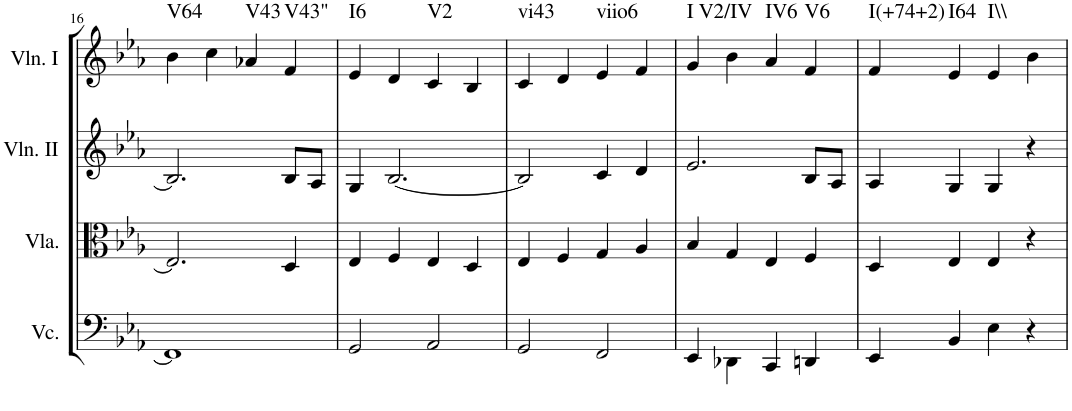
**kern	**kern	**kern	**kern	**harte
*part4	*part3	*part2	*part1	*part1
*staff4	*staff3	*staff2	*staff1	*
*I"Violoncello	*I"Viola	*I"Violin II	*I"Violin I	*
*I'Vc.	*I'Vla.	*I'Vln. II	*I'Vln. I	*
!!LO:PB:g=z
*clefF4	*clefC3	*clefG2	*clefG2	*
*k[b-e-a-]	*k[b-e-a-]	*k[b-e-a-]	*k[b-e-a-]	*
*M2/2	*M2/2	*M2/2	*M2/2	*
*met(c|)	*met(c|)	*met(c|)	*met(c|)	*
=16	=16	=16	=16	=16
!	!	!	!	!LO:H:kt=V64
1FF]	2.E-/]	2.B-/]	4b-\	N
.	.	.	4cc\	.
!	!	!	!	!LO:H:kt=V43
.	.	.	4a-X/	N
!	!	!	!	!LO:H:kt=V43"
.	4D/	8B-/L	4f/	N
.	.	8A-/J	.	.
=17	=17	=17	=17	=17
!	!	!	!	!LO:H:kt=I6
2GG/	4E-/	4G/	4e-/	N
.	4F/	[2.B-/	4d/	.
!	!	!	!	!LO:H:kt=V2
2AA-/	4E-/	.	4c/	N
.	4D/	.	4B-/	.
=18	=18	=18	=18	=18
!	!	!	!	!LO:H:kt=vi43
2GG/	4E-/	2B-/]	4c/	N
.	4F/	.	4d/	.
!	!	!	!	!LO:H:kt=viio6
2FF/	4G/	4c/	4e-/	N
.	4A-/	4d/	4f/	.
=19	=19	=19	=19	=19
!	!	!	!	!LO:H:kt=I
4EE-/	4B-/	2.e-/	4g/	N
!	!	!	!	!LO:H:kt=V2/IV
4DD-X\	4G/	.	4b-\	N
!	!	!	!	!LO:H:kt=IV6
4CC/	4E-/	.	4a-/	N
!	!	!	!	!LO:H:kt=V6
4DDn/	4F/	8B-/L	4f/	N
.	.	8A-/J	.	.
=20	=20	=20	=20	=20
!	!	!	!	!LO:H:kt=I(+74+2)
4EE-/	4D/	4A-/	4f/	N
!	!	!	!	!LO:H:kt=I64
4BB-/	4E-/	4G/	4e-/	N
!	!	!	!	!LO:H:kt=I\\
4E-\	4E-/	4G/	4e-/	N
4r	4r	4r	4b-\	.
=	=	=	=	=
*-	*-	*-	*-	*-
